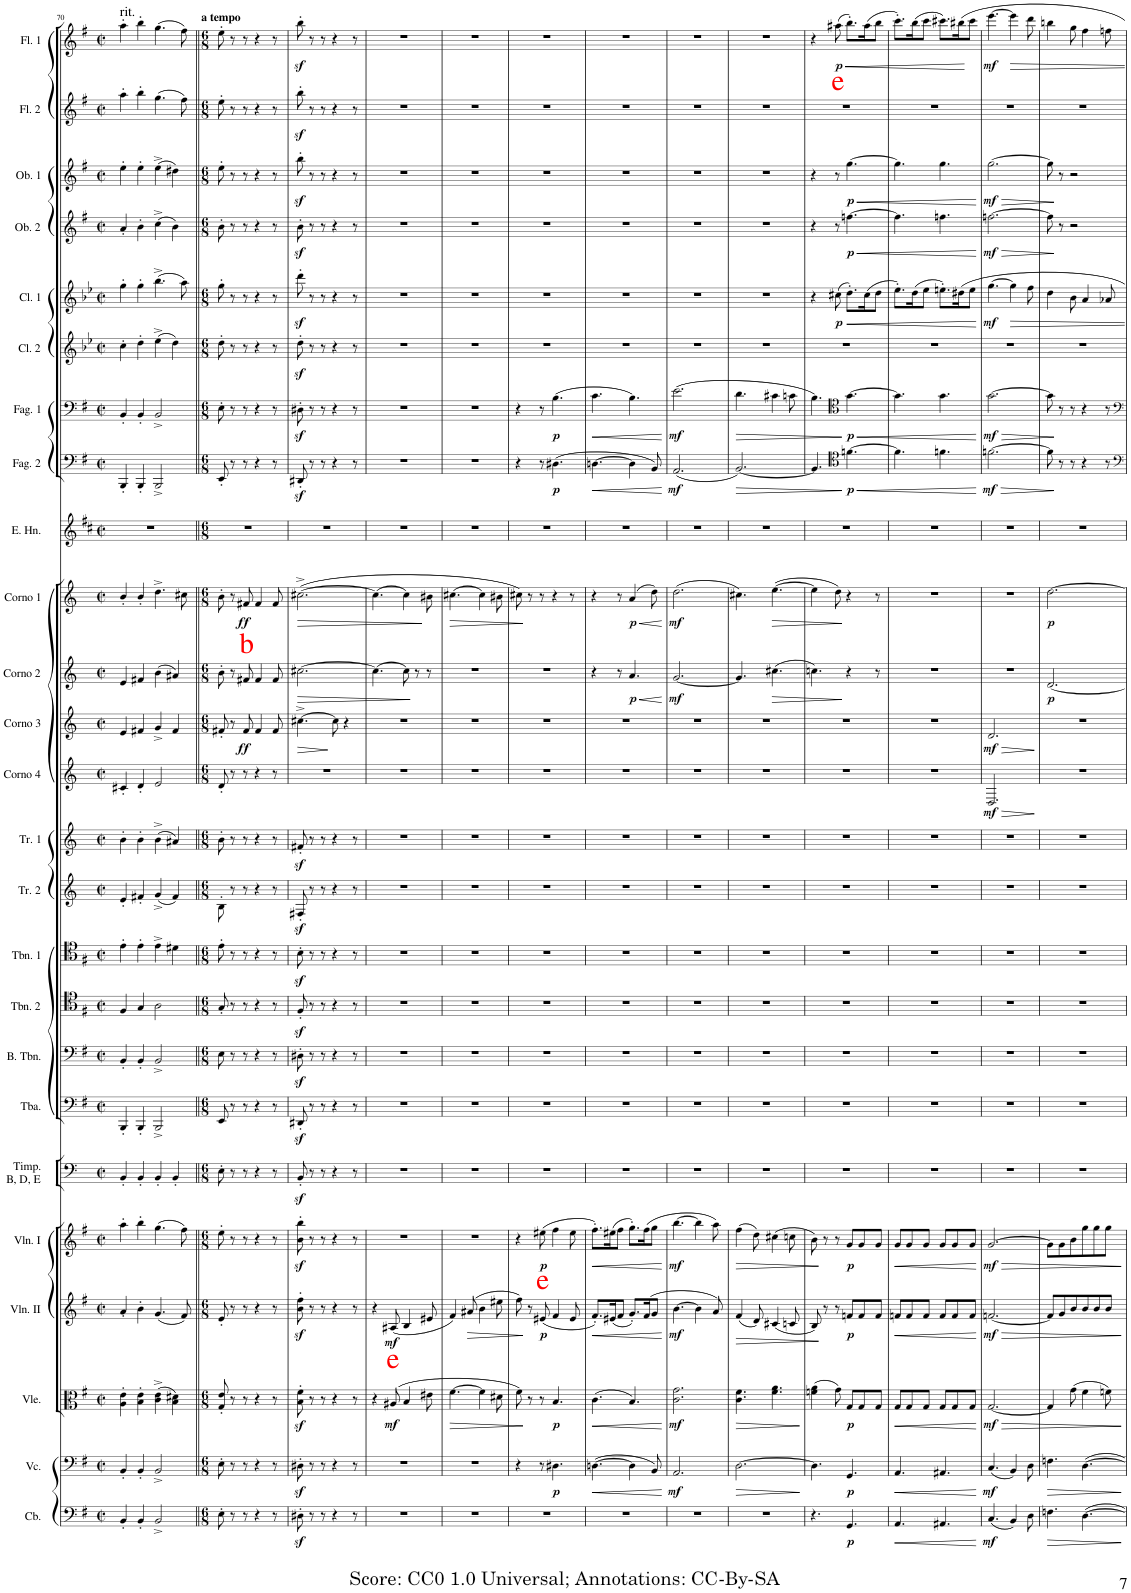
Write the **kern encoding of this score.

**kern	**dynam	**kern	**dynam	**kern	**dynam	**kern	**text	**dynam	**kern	**text	**dynam	**kern	**kern	**kern	**kern	**kern	**kern	**kern	**kern	**dynam	**kern	**dynam	**kern	**dynam	**kern	**text	**dynam	**kern	**kern	**dynam	**kern	**dynam	**kern	**kern	**dynam	**kern	**dynam	**kern	**dynam	**kern	**kern	**text	**dynam
*part25	*part25	*part24	*part24	*part23	*part23	*part22	*part22	*part22	*part21	*part21	*part21	*part20	*part19	*part18	*part17	*part16	*part15	*part14	*part13	*part13	*part12	*part12	*part11	*part11	*part10	*part10	*part10	*part9	*part8	*part8	*part7	*part7	*part6	*part5	*part5	*part4	*part4	*part3	*part3	*part2	*part1	*part1	*part1
*staff25	*staff25	*staff24	*staff24	*staff23	*staff23	*staff22	*staff22	*staff22	*staff21	*staff21	*staff21	*staff20	*staff19	*staff18	*staff17	*staff16	*staff15	*staff14	*staff13	*staff13	*staff12	*staff12	*staff11	*staff11	*staff10	*staff10	*staff10	*staff9	*staff8	*staff8	*staff7	*staff7	*staff6	*staff5	*staff5	*staff4	*staff4	*staff3	*staff3	*staff2	*staff1	*staff1	*staff1
*I"Contrabassi	*	*I"Violoncelli	*	*I"Viole	*	*I"Violini II	*	*	*I"Violini I	*	*	*I"Timpani in B, D und E.	*I"Tuba	*I"Trombone Basso	*I"Trombone Tenore 2	*I"Trombone Tenore 1	*I"Tromba in F 2	*I"Tromba in F 1	*I"Corno in F 4	*	*I"Corno in F 3	*	*I"Corno in F 2	*	*I"Corno in F 1	*	*	*I"English Horn	*I"Fagotto 2	*	*I"Fagotto 1	*	*I"Clarinetto in A 2	*I"Clarinetto in A 1	*	*I"Oboe 2	*	*I"Oboe 1	*	*I"Flauto 2	*I"Flauto 1	*	*
*I'Cb.	*	*I'Vc.	*	*I'Vle.	*	*I'Vln. II	*	*	*I'Vln. I	*	*	*I'Timp. B, D, E	*I'Tba.	*	*I'Tbn. 2	*I'Tbn. 1	*I'Tr. 2	*I'Tr. 1	*I'Corno 4	*	*I'Corno 3	*	*I'Corno 2	*	*I'Corno 1	*	*	*I'E. Hn.	*I'Fag. 2	*	*I'Fag. 1	*	*I'Cl. 2	*I'Cl. 1	*	*I'Ob. 2	*	*I'Ob. 1	*	*I'Fl. 2	*I'Fl. 1	*	*
!!LO:PB:g=z
*clefF4	*	*clefF4	*	*clefC3	*	*clefG2	*	*	*clefG2	*	*	*clefF4	*clefF4	*clefF4	*clefC4	*clefC4	*clefG2	*clefG2	*clefG2	*	*clefG2	*	*clefG2	*	*clefG2	*	*	*clefG2	*clefF4	*	*clefF4	*	*clefG2	*clefG2	*	*clefG2	*	*clefG2	*	*clefG2	*clefG2	*	*
*Trd7c12	*	*	*	*	*	*	*	*	*	*	*	*	*	*	*	*	*Trd-3c-5	*Trd-3c-5	*Trd4c7	*	*Trd4c7	*	*Trd4c7	*	*Trd4c7	*	*	*Trd4c7	*	*	*	*	*Trd2c3	*Trd2c3	*	*	*	*	*	*	*	*	*
*k[f#]	*	*k[f#]	*	*k[f#]	*	*k[f#]	*	*	*k[f#]	*	*	*k[]	*k[f#]	*k[f#]	*k[f#]	*k[f#]	*k[]	*k[]	*k[]	*	*k[]	*	*k[]	*	*k[]	*	*	*k[f#c#]	*k[f#]	*	*k[f#]	*	*k[b-e-]	*k[b-e-]	*	*k[f#]	*	*k[f#]	*	*k[f#]	*k[f#]	*	*
*M2/2	*	*M2/2	*	*M2/2	*	*M2/2	*	*	*M2/2	*	*	*M2/2	*M2/2	*M2/2	*M2/2	*M2/2	*M2/2	*M2/2	*M2/2	*	*M2/2	*	*M2/2	*	*M2/2	*	*	*M2/2	*M2/2	*	*M2/2	*	*M2/2	*M2/2	*	*M2/2	*	*M2/2	*	*M2/2	*M2/2	*	*
*met(c|)	*	*met(c|)	*	*met(c|)	*	*met(c|)	*	*	*met(c|)	*	*	*met(c|)	*met(c|)	*met(c|)	*met(c|)	*met(c|)	*met(c|)	*met(c|)	*met(c|)	*	*met(c|)	*	*met(c|)	*	*met(c|)	*	*	*met(c|)	*met(c|)	*	*met(c|)	*	*met(c|)	*met(c|)	*	*met(c|)	*	*met(c|)	*	*met(c|)	*met(c|)	*	*
=70	=70	=70	=70	=70	=70	=70	=70	=70	=70	=70	=70	=70	=70	=70	=70	=70	=70	=70	=70	=70	=70	=70	=70	=70	=70	=70	=70	=70	=70	=70	=70	=70	=70	=70	=70	=70	=70	=70	=70	=70	=70	=70	=70
4BB'/	.	4BB'/	.	4A\' 4e\'	.	4a'/	.	.	4aa'\	.	.	4BB'/	4BBB'/	4BB'/	4F#'>/	4e'>\	4e'/	4b'\	4c#X'</	.	4e'</	.	4e'>/	.	4b'</	.	.	1r	4BBB'/	.	4BB'/	.	4cc'\	4gg'>\	.	4a'/	.	4ee'\	.	4aa'\	4aa'\	.	.
4BB'/	.	4BB'/	.	4B\' 4e\'	.	4b'\	.	.	4bb'\	.	.	4BB'/	4BBB'/	4BB'/	4G'>/	4e'>\	4f#X'/	4b'\	4d'</	.	4f#X'</	.	4f#X'>/	.	4b'</	.	.	.	4BBB'/	.	4BB'/	.	4dd'\	4gg'>\	.	4b'\	.	4ee'\	.	4bb'\	4bb'\	.	.
2BB^/	.	2BB^/	.	(4c\^ 4e\^	.	(4.g/	.	.	(4.gg\	.	.	4BB'/	2BBB^/	2BB^/	2A\	4e^\	(4g^/	(4b^\	2e/	.	4g^/	.	(4b\	.	4.dd^\	.	.	.	2BBB^/	.	2BB^/	.	(4ee-^\	(4.bb-^\	.	(4cc^\	.	(4ee^\	.	(4.gg\	(4.gg\	.	.
.	.	.	.	4B\ 4d#X\)	.	.	.	.	.	.	.	4BB'/	.	.	.	4d#X\	4f#/)	4a#X/)	.	.	4f#/	.	4a#X/)	.	.	.	.	.	.	.	.	.	4dd\)	.	.	4b\)	.	4dd#X\)	.	.	.	.	.
.	.	.	.	.	.	8f#/)	.	.	8ff#\)	.	.	.	.	.	.	.	.	.	.	.	.	.	.	.	8cc#X\	.	.	.	.	.	.	.	.	8aa\)	.	.	.	.	.	8ff#\)	8ff#\)	.	.
=71	=71	=71	=71	=71	=71	=71	=71	=71	=71	=71	=71	=71	=71	=71	=71	=71	=71	=71	=71	=71	=71	=71	=71	=71	=71	=71	=71	=71	=71	=71	=71	=71	=71	=71	=71	=71	=71	=71	=71	=71	=71	=71	=71
*M6/8	*	*M6/8	*	*M6/8	*	*M6/8	*	*	*M6/8	*	*	*M6/8	*M6/8	*M6/8	*M6/8	*M6/8	*M6/8	*M6/8	*M6/8	*	*M6/8	*	*M6/8	*	*M6/8	*	*	*M6/8	*M6/8	*	*M6/8	*	*M6/8	*M6/8	*	*M6/8	*	*M6/8	*	*M6/8	*M6/8	*	*
8E'\	.	8E'\	.	8G/' 8e/'	.	8e'/	.	.	8ee'\	.	.	8E'\	8EE/	8E\	8G'/	8e'\	8B'\	8b'\	8d'/	.	8f#X'/	.	8b'\	.	8b'\	.	.	2.r	8EE'/	.	8E'\	.	8dd'\	8gg'\	.	8b'\	.	8ee'\	.	8ee'\	8ee'\	.	.
8r	.	8r	.	8r	.	8r	.	.	8r	.	.	8r	8r	8r	8r	8r	8r	8r	8r	.	8r	.	8r	.	8r	.	.	.	8r	.	8r	.	8r	8r	.	8r	.	8r	.	8r	8r	.	.
!	!	!	!	!	!	!	!	!	!	!	!	!	!	!	!	!	!	!	!	!	!	!LO:DY:b	!	!	!	!LO:LY:b:color=#FF0000	!LO:DY:b	!	!	!	!	!	!	!	!	!	!	!	!	!	!	!	!
8r	.	8r	.	8r	.	8r	.	.	8r	.	.	8r	8r	8r	8r	8r	8r	8r	8r	.	8f#/	ff	8f#X/	.	8f#X/	b	ff	.	8r	.	8r	.	8r	8r	.	8r	.	8r	.	8r	8r	.	.
4r	.	4r	.	4r	.	4r	.	.	4r	.	.	4r	4r	4r	4r	4r	4r	4r	4r	.	4f#/	.	4f#/	.	4f#/	.	.	.	4r	.	4r	.	4r	4r	.	4r	.	4r	.	4r	4r	.	.
8r	.	8r	.	8r	.	8r	.	.	8r	.	.	8r	8r	8r	8r	8r	8r	8r	8r	.	8f#/	.	8f#/	.	8f#/	.	.	.	8r	.	8r	.	8r	8r	.	8r	.	8r	.	8r	8r	.	.
=72	=72	=72	=72	=72	=72	=72	=72	=72	=72	=72	=72	=72	=72	=72	=72	=72	=72	=72	=72	=72	=72	=72	=72	=72	=72	=72	=72	=72	=72	=72	=72	=72	=72	=72	=72	=72	=72	=72	=72	=72	=72	=72	=72
!	!	!	!	!	!	!	!	!	!	!	!	!	!	!	!	!	!	!	!	!	!	!LO:HP:b	!	!LO:HP:b	!	!	!LO:HP:b	!	!	!	!	!	!	!	!	!	!	!	!	!	!	!	!
8D#Xz<'\	.	8D#Xz<'\	.	8B\z<' 8f#\z<'	.	8b\z<' 8ff#\z<'	.	.	8b\z<' 8bb\z<'	.	.	8BBz<'/	8DD#Xz<'/	8D#Xz<'\	8F#z<'/	8Bz<'\	8F#Xz<'/	8f#Xz<'/	2.r	.	[4.cc#X^\	>	[2.cc#X\	>	([2.cc#X^\	.	>	2.r	8DD#Xz<'/	.	8D#Xz<'\	.	8ddz<'\	8dddz<'\	.	8bz<'\	.	8bbz<'\	.	8bbz<'\	8bbz<'\	.	.
8r	.	8r	.	8r	.	8r	.	.	8r	.	.	8r	8r	8r	8r	8r	8r	8r	.	.	.	.	.	.	.	.	.	.	8r	.	8r	.	8r	8r	.	8r	.	8r	.	8r	8r	.	.
8r	.	8r	.	8r	.	8r	.	.	8r	.	.	8r	8r	8r	8r	8r	8r	8r	.	.	.	.	.	.	.	.	.	.	8r	.	8r	.	8r	8r	.	8r	.	8r	.	8r	8r	.	.
4r	.	4r	.	4r	.	4r	.	.	4r	.	.	4r	4r	4r	4r	4r	4r	4r	.	.	8cc#\]	]	.	.	.	.	.	.	4r	.	4r	.	4r	4r	.	4r	.	4r	.	4r	4r	.	.
.	.	.	.	.	.	.	.	.	.	.	.	.	.	.	.	.	.	.	.	.	4r	.	.	.	.	.	.	.	.	.	.	.	.	.	.	.	.	.	.	.	.	.	.
8r	.	8r	.	8r	.	8r	.	.	8r	.	.	8r	8r	8r	8r	8r	8r	8r	.	.	.	.	.	.	.	.	.	.	8r	.	8r	.	8r	8r	.	8r	.	8r	.	8r	8r	.	.
=73	=73	=73	=73	=73	=73	=73	=73	=73	=73	=73	=73	=73	=73	=73	=73	=73	=73	=73	=73	=73	=73	=73	=73	=73	=73	=73	=73	=73	=73	=73	=73	=73	=73	=73	=73	=73	=73	=73	=73	=73	=73	=73	=73
2.r	.	2.r	.	4r	.	4r	.	.	2.r	.	.	2.r	2.r	2.r	2.r	2.r	2.r	2.r	2.r	.	2.r	.	4.cc#\_	.	4.cc#\_	.	.	2.r	2.r	.	2.r	.	2.r	2.r	.	2.r	.	2.r	.	2.r	2.r	.	.
!	!	!	!	!	!LO:DY:b	!	!LO:LY:b:color=#FF0000	!LO:DY:b	!	!	!	!	!	!	!	!	!	!	!	!	!	!	!	!	!	!	!	!	!	!	!	!	!	!	!	!	!	!	!	!	!	!	!
.	.	.	.	(8A#X/	mf	(8A#X/	e	mf	.	.	.	.	.	.	.	.	.	.	.	.	.	.	.	.	.	.	.	.	.	.	.	.	.	.	.	.	.	.	.	.	.	.	.
.	.	.	.	4B/	.	4B/	.	.	.	.	.	.	.	.	.	.	.	.	.	.	.	.	8cc#\]	.	4cc#\]	.	.	.	.	.	.	.	.	.	.	.	.	.	.	.	.	.	.
.	.	.	.	.	.	.	.	.	.	.	.	.	.	.	.	.	.	.	.	.	.	.	8r	]	.	.	.	.	.	.	.	.	.	.	.	.	.	.	.	.	.	.	.
.	.	.	.	8e#X\	.	8e#X/	.	.	.	.	.	.	.	.	.	.	.	.	.	.	.	.	8r	.	8b#X\	.	]	.	.	.	.	.	.	.	.	.	.	.	.	.	.	.	.
=74	=74	=74	=74	=74	=74	=74	=74	=74	=74	=74	=74	=74	=74	=74	=74	=74	=74	=74	=74	=74	=74	=74	=74	=74	=74	=74	=74	=74	=74	=74	=74	=74	=74	=74	=74	=74	=74	=74	=74	=74	=74	=74	=74
!	!	!	!	!	!LO:HP:b	!	!	!	!	!	!	!	!	!	!	!	!	!	!	!	!	!	!	!	!	!	!LO:HP:b	!	!	!	!	!	!	!	!	!	!	!	!	!	!	!	!
2.r	.	2.r	.	[4.f#\	>	4f#/)	.	.	2.r	.	.	2.r	2.r	2.r	2.r	2.r	2.r	2.r	2.r	.	2.r	.	2.r	.	[4.cc#X\	.	>	2.r	2.r	.	2.r	.	2.r	2.r	.	2.r	.	2.r	.	2.r	2.r	.	.
!	!	!	!	!	!	!	!	!LO:HP:b	!	!	!	!	!	!	!	!	!	!	!	!	!	!	!	!	!	!	!	!	!	!	!	!	!	!	!	!	!	!	!	!	!	!	!
.	.	.	.	.	.	(8a#X/	.	>	.	.	.	.	.	.	.	.	.	.	.	.	.	.	.	.	.	.	.	.	.	.	.	.	.	.	.	.	.	.	.	.	.	.	.
.	.	.	.	4f#\]	.	4b\	.	.	.	.	.	.	.	.	.	.	.	.	.	.	.	.	.	.	4cc#\]	.	.	.	.	.	.	.	.	.	.	.	.	.	.	.	.	.	.
.	.	.	.	8d#X\	.	8ee#X\	.	.	.	.	.	.	.	.	.	.	.	.	.	.	.	.	.	.	8b#X\	.	.	.	.	.	.	.	.	.	.	.	.	.	.	.	.	.	.
=75	=75	=75	=75	=75	=75	=75	=75	=75	=75	=75	=75	=75	=75	=75	=75	=75	=75	=75	=75	=75	=75	=75	=75	=75	=75	=75	=75	=75	=75	=75	=75	=75	=75	=75	=75	=75	=75	=75	=75	=75	=75	=75	=75
2.r	.	4r	.	8f#\)	.	8ff#\)	.	.	4r	.	.	2.r	2.r	2.r	2.r	2.r	2.r	2.r	2.r	.	2.r	.	2.r	.	8cc#X\)	.	.	2.r	4r	.	4r	.	2.r	2.r	.	2.r	.	2.r	.	2.r	2.r	.	.
.	.	.	.	8r	]	8r	.	]	.	.	.	.	.	.	.	.	.	.	.	.	.	.	.	.	8r	.	]	.	.	.	.	.	.	.	.	.	.	.	.	.	.	.	.
!	!	!	!	!	!	!	!	!LO:DY:b	!	!LO:LY:b:color=#FF0000	!LO:DY:b	!	!	!	!	!	!	!	!	!	!	!	!	!	!	!	!	!	!	!	!	!	!	!	!	!	!	!	!	!	!	!	!
.	.	8r	.	8r	.	(8e#X/	.	p	(8ee#X\	e	p	.	.	.	.	.	.	.	.	.	.	.	.	.	8r	.	.	.	8r	.	8r	.	.	.	.	.	.	.	.	.	.	.	.
!	!	!	!LO:DY:b	!	!LO:DY:b	!	!	!	!	!	!	!	!	!	!	!	!	!	!	!	!	!	!	!	!	!	!	!	!	!LO:DY:b	!	!LO:DY:b	!	!	!	!	!	!	!	!	!	!	!
.	.	4.D#X\	p	4.B/	p	4f#/	.	.	4ff#\	.	.	.	.	.	.	.	.	.	.	.	.	.	.	.	4r	.	.	.	(4.D#X\	p	(4.B\	p	.	.	.	.	.	.	.	.	.	.	.
.	.	.	.	.	.	8e#/	.	.	8ee#\	.	.	.	.	.	.	.	.	.	.	.	.	.	.	.	8r	.	.	.	.	.	.	.	.	.	.	.	.	.	.	.	.	.	.
=76	=76	=76	=76	=76	=76	=76	=76	=76	=76	=76	=76	=76	=76	=76	=76	=76	=76	=76	=76	=76	=76	=76	=76	=76	=76	=76	=76	=76	=76	=76	=76	=76	=76	=76	=76	=76	=76	=76	=76	=76	=76	=76	=76
!	!	!	!LO:HP:b	!	!LO:HP:b	!	!	!LO:HP:b	!	!	!LO:HP:b	!	!	!	!	!	!	!	!	!	!	!	!	!	!	!	!	!	!	!LO:HP:b	!	!LO:HP:b	!	!	!	!	!	!	!	!	!	!	!
2.r	.	([4.Dn\	<	(4.c\	<	8.f#'/L)	.	<	8.ff#'\L)	.	<	2.r	2.r	2.r	2.r	2.r	2.r	2.r	2.r	.	2.r	.	4r	.	4r	.	.	2.r	[4.Dn\	<	4.c\	<	2.r	2.r	.	2.r	.	2.r	.	2.r	2.r	.	.
.	.	.	.	.	.	(16e#X/K	.	.	(16ee#X\K	.	.	.	.	.	.	.	.	.	.	.	.	.	.	.	.	.	.	.	.	.	.	.	.	.	.	.	.	.	.	.	.	.	.
.	.	.	.	.	.	8f#/J	.	.	8ff#\J	.	.	.	.	.	.	.	.	.	.	.	.	.	8r	.	8r	.	.	.	.	.	.	.	.	.	.	.	.	.	.	.	.	.	.
!	!	!	!	!	!	!	!	!	!	!	!	!	!	!	!	!	!	!	!	!	!	!	!	!LO:HP:b	!	!	!LO:HP:b	!	!	!	!	!	!	!	!	!	!	!	!	!	!	!	!
!	!	!	!	!	!	!	!	!	!	!	!	!	!	!	!	!	!	!	!	!	!	!	!	!LO:DY:n=1:b	!	!	!LO:DY:n=1:b	!	!	!	!	!	!	!	!	!	!	!	!	!	!	!	!
.	.	4D\]	.	4.B/)	.	8.g'/L)	.	.	8.gg'\L)	.	.	.	.	.	.	.	.	.	.	.	.	.	4.a/	< p	(4a/	.	< p	.	4D\]	.	4.B\)	.	.	.	.	.	.	.	.	.	.	.	.
.	.	.	.	.	.	(16f#/K	.	.	(16ff#\K	.	.	.	.	.	.	.	.	.	.	.	.	.	.	.	.	.	.	.	.	.	.	.	.	.	.	.	.	.	.	.	.	.	.
.	.	8BB/)	.	.	.	8g/J	.	.	8gg\J	.	.	.	.	.	.	.	.	.	.	.	.	.	.	.	8dd\)	.	.	.	8BB/)	.	.	.	.	.	.	.	.	.	.	.	.	.	.
.	.	.	[	.	[	.	.	[	.	.	[	.	.	.	.	.	.	.	.	.	.	.	.	[	.	.	[	.	.	[	.	[	.	.	.	.	.	.	.	.	.	.	.
=77	=77	=77	=77	=77	=77	=77	=77	=77	=77	=77	=77	=77	=77	=77	=77	=77	=77	=77	=77	=77	=77	=77	=77	=77	=77	=77	=77	=77	=77	=77	=77	=77	=77	=77	=77	=77	=77	=77	=77	=77	=77	=77	=77
!	!	!	!LO:DY:b	!	!LO:DY:b	!	!	!LO:DY:b	!	!	!LO:DY:b	!	!	!	!	!	!	!	!	!	!	!	!	!LO:DY:b	!	!	!LO:DY:b	!	!	!LO:DY:b	!	!LO:DY:b	!	!	!	!	!	!	!	!	!	!	!
2.r	.	2.AA/	mf	2.c\ 2.g\	mf	[4.b\	.	mf	[4.bb\	.	mf	2.r	2.r	2.r	2.r	2.r	2.r	2.r	2.r	.	2.r	.	[2.g/	mf	(2.dd\	.	mf	2.r	(2.AA/	mf	(2.e\	mf	2.r	2.r	.	2.r	.	2.r	.	2.r	2.r	.	.
.	.	.	.	.	.	4b\]	.	.	4bb\]	.	.	.	.	.	.	.	.	.	.	.	.	.	.	.	.	.	.	.	.	.	.	.	.	.	.	.	.	.	.	.	.	.	.
.	.	.	.	.	.	8a/)	.	.	8aa\)	.	.	.	.	.	.	.	.	.	.	.	.	.	.	.	.	.	.	.	.	.	.	.	.	.	.	.	.	.	.	.	.	.	.
=78	=78	=78	=78	=78	=78	=78	=78	=78	=78	=78	=78	=78	=78	=78	=78	=78	=78	=78	=78	=78	=78	=78	=78	=78	=78	=78	=78	=78	=78	=78	=78	=78	=78	=78	=78	=78	=78	=78	=78	=78	=78	=78	=78
!	!	!	!LO:HP:b	!	!LO:HP:b	!	!	!LO:HP:b	!	!	!LO:HP:b	!	!	!	!	!	!	!	!	!	!	!	!	!	!	!	!	!	!	!LO:HP:b	!	!LO:HP:b	!	!	!	!	!	!	!	!	!	!	!
2.r	.	[2.D\	>	4.c\ 4.f#\	>	(4f#/	.	>	(4ff#\	.	>	2.r	2.r	2.r	2.r	2.r	2.r	2.r	2.r	.	2.r	.	4.g/]	.	4.cc#X\)	.	.	2.r	[2.BB/)	>	4.d\	>	2.r	2.r	.	2.r	.	2.r	.	2.r	2.r	.	.
.	.	.	.	.	.	8d/)	.	.	8dd\)	.	.	.	.	.	.	.	.	.	.	.	.	.	.	.	.	.	.	.	.	.	.	.	.	.	.	.	.	.	.	.	.	.	.
!	!	!	!	!	!	!	!	!	!	!	!	!	!	!	!	!	!	!	!	!	!	!	!	!LO:HP:b	!	!	!LO:HP:b	!	!	!	!	!	!	!	!	!	!	!	!	!	!	!	!
.	.	.	.	4.f#\ 4.a\	.	(4c#X/	.	.	(4cc#X\	.	.	.	.	.	.	.	.	.	.	.	.	.	(4.cc#X\	>	([4.ee\	.	>	.	.	.	4c#X\	.	.	.	.	.	.	.	.	.	.	.	.
.	.	.	.	.	.	8cn/	.	.	8ccn\	.	.	.	.	.	.	.	.	.	.	.	.	.	.	.	.	.	.	.	.	.	8cn\	.	.	.	.	.	.	.	.	.	.	.	.
.	.	.	]	.	]	.	.	.	.	.	.	.	.	.	.	.	.	.	.	.	.	.	.	.	.	.	.	.	.	.	.	.	.	.	.	.	.	.	.	.	.	.	.
=79	=79	=79	=79	=79	=79	=79	=79	=79	=79	=79	=79	=79	=79	=79	=79	=79	=79	=79	=79	=79	=79	=79	=79	=79	=79	=79	=79	=79	=79	=79	=79	=79	=79	=79	=79	=79	=79	=79	=79	=79	=79	=79	=79
4.r	.	4.D\]	.	(4fn\ 4a\	.	8B/)	.	.	8b\)	.	.	2.r	2.r	2.r	2.r	2.r	2.r	2.r	2.r	.	2.r	.	4.ccn\)	.	4ee\]	.	.	2.r	4.BB/]	.	4.B\)	.	2.r	4r	.	4r	.	4r	.	2.r	4r	.	.
.	.	.	.	.	.	8r	.	]	8r	.	]	.	.	.	.	.	.	.	.	.	.	.	.	.	.	.	.	.	.	.	.	.	.	.	.	.	.	.	.	.	.	.	.
!	!	!	!	!	!	!	!	!	!	!	!	!	!	!	!	!	!	!	!	!	!	!	!	!	!	!	!	!	!	!	!	!	!	!	!LO:DY:b	!	!	!	!	!	!	!LO:LY:b:color=#FF0000	!LO:HP:b
!	!	!	!	!	!	!	!	!	!	!	!	!	!	!	!	!	!	!	!	!	!	!	!	!	!	!	!	!	!	!	!	!	!	!	!	!	!	!	!	!	!	!	!LO:DY:n=1:b
.	.	.	.	8g\)	.	8r	.	.	8r	.	.	.	.	.	.	.	.	.	.	.	.	.	.	.	8dd\)	.	.	.	.	.	.	.	.	(8cc#X\	p	8r	.	8r	.	.	(8aa#X\	e	< p
*	*	*	*	*	*	*	*	*	*	*	*	*	*	*	*	*	*	*	*	*	*	*	*	*	*	*	*	*	*clefC4	*	*clefC4	*	*	*	*	*	*	*	*	*	*	*	*
!	!LO:DY:b	!	!LO:DY:b	!	!LO:DY:b	!	!	!LO:DY:b	!	!	!LO:DY:b	!	!	!	!	!	!	!	!	!	!	!	!	!	!	!	!	!	!	!LO:HP:n=1:b	!	!LO:HP:n=1:b	!	!	!LO:HP:b	!	!LO:HP:b	!	!LO:HP:b	!	!	!	!
!	!	!	!	!	!	!	!	!	!	!	!	!	!	!	!	!	!	!	!	!	!	!	!	!	!	!	!	!	!	!LO:DY:n=1:b	!	!LO:DY:n=1:b	!	!	!	!	!LO:DY:n=1:b	!	!LO:DY:n=1:b	!	!	!	!
4.GG/	p	4.GG/	p	8G/L	p	8fn/L	.	p	8g/L	.	p	.	.	.	.	.	.	.	.	.	.	.	4r	]	4r	.	]	.	[4.fn\	] < p	[4.g\	] < p	.	8.dd'\L)	<	[4.ffn\	< p	[4.gg\	< p	.	8.bb'\L)	.	.
.	.	.	.	8G/	.	8f/	.	.	8g/	.	.	.	.	.	.	.	.	.	.	.	.	.	.	.	.	.	.	.	.	.	.	.	.	.	.	.	.	.	.	.	.	.	.
.	.	.	.	.	.	.	.	.	.	.	.	.	.	.	.	.	.	.	.	.	.	.	.	.	.	.	.	.	.	.	.	.	.	(16cc#\K	.	.	.	.	.	.	(16aa#\K	.	.
.	.	.	.	8G/J	.	8f/J	.	.	8g/J	.	.	.	.	.	.	.	.	.	.	.	.	.	8r	.	8r	.	.	.	.	.	.	.	.	8dd\J	.	.	.	.	.	.	8bb\J	.	.
=80	=80	=80	=80	=80	=80	=80	=80	=80	=80	=80	=80	=80	=80	=80	=80	=80	=80	=80	=80	=80	=80	=80	=80	=80	=80	=80	=80	=80	=80	=80	=80	=80	=80	=80	=80	=80	=80	=80	=80	=80	=80	=80	=80
!	!LO:HP:b	!	!LO:HP:b	!	!LO:HP:b	!	!	!LO:HP:b	!	!	!LO:HP:b	!	!	!	!	!	!	!	!	!	!	!	!	!	!	!	!	!	!	!	!	!	!	!	!	!	!	!	!	!	!	!	!
4.AA/	<	4.AA/	<	8G/L	<	8fn/L	.	<	8g/L	.	<	2.r	2.r	2.r	2.r	2.r	2.r	2.r	2.r	.	2.r	.	2.r	.	2.r	.	.	2.r	4.f\]	.	4.g\]	.	2.r	8.ee-'\L)	.	4.ff\]	.	4.gg\]	.	2.r	8.ccc'\L)	.	.
.	.	.	.	8G/	.	8f/	.	.	8g/	.	.	.	.	.	.	.	.	.	.	.	.	.	.	.	.	.	.	.	.	.	.	.	.	.	.	.	.	.	.	.	.	.	.
.	.	.	.	.	.	.	.	.	.	.	.	.	.	.	.	.	.	.	.	.	.	.	.	.	.	.	.	.	.	.	.	.	.	(16dd\K	.	.	.	.	.	.	(16bb\K	.	.
.	.	.	.	8G/J	.	8f/J	.	.	8g/J	.	.	.	.	.	.	.	.	.	.	.	.	.	.	.	.	.	.	.	.	.	.	.	.	8ee-\J	.	.	.	.	.	.	8ccc\J	.	.
4.AA#X/	.	4.AA#X/	.	8G/L	.	8f/L	.	.	8g/L	.	.	.	.	.	.	.	.	.	.	.	.	.	.	.	.	.	.	.	4.fn\	.	4.g\	.	.	8.een'\L)	.	4.ffn\	.	4.gg\	.	.	8.ccc#X\L)	.	.
.	.	.	.	8G/	.	8f/	.	.	8g/	.	.	.	.	.	.	.	.	.	.	.	.	.	.	.	.	.	.	.	.	.	.	.	.	.	.	.	.	.	.	.	.	.	.
.	.	.	.	.	.	.	.	.	.	.	.	.	.	.	.	.	.	.	.	.	.	.	.	.	.	.	.	.	.	.	.	.	.	16dd#X\K	.	.	.	.	.	.	16bb#X\K	.	.
.	.	.	.	8G/J	.	8f/J	.	.	8g/J	.	.	.	.	.	.	.	.	.	.	.	.	.	.	.	.	.	.	.	.	.	.	.	.	8ee\J	.	.	.	.	.	.	8ccc#\J	.	[
.	[	.	[	.	[	.	.	[	.	.	[	.	.	.	.	.	.	.	.	.	.	.	.	.	.	.	.	.	.	[	.	[	.	.	[	.	[	.	[	.	.	.	.
=81	=81	=81	=81	=81	=81	=81	=81	=81	=81	=81	=81	=81	=81	=81	=81	=81	=81	=81	=81	=81	=81	=81	=81	=81	=81	=81	=81	=81	=81	=81	=81	=81	=81	=81	=81	=81	=81	=81	=81	=81	=81	=81	=81
!	!LO:DY:b	!	!LO:DY:b	!	!LO:HP:b	!	!	!LO:HP:b	!	!	!LO:HP:b	!	!	!	!	!	!	!	!	!LO:HP:b	!	!LO:HP:b	!	!	!	!	!	!	!	!LO:HP:b	!	!LO:HP:b	!	!	!	!	!LO:HP:b	!	!LO:HP:b	!	!	!	!
!	!	!	!	!	!LO:DY:n=1:b	!	!	!LO:DY:n=1:b	!	!	!LO:DY:n=1:b	!	!	!	!	!	!	!	!	!LO:DY:n=1:b	!	!LO:DY:n=1:b	!	!	!	!	!	!	!	!LO:DY:n=1:b	!	!LO:DY:n=1:b	!	!	!LO:DY:b	!	!LO:DY:n=1:b	!	!LO:DY:n=1:b	!	!	!	!LO:DY:b
(4.C/	mf	(4.C/	mf	[2.G/	> mf	[2.fn/	.	> mf	[2.g/	.	> mf	2.r	2.r	2.r	2.r	2.r	2.r	2.r	2.D/	> mf	2.d/	> mf	2.r	.	2.r	.	.	2.r	[2.fn\	> mf	[2.g\	> mf	2.r	[4.gg\	mf	[2.ffn\	> mf	[2.gg\	> mf	2.r	[4.eee\	.	mf
4BB/)	.	4BB/)	.	.	.	.	.	.	.	.	.	.	.	.	.	.	.	.	.	.	.	.	.	.	.	.	.	.	.	.	.	.	.	4gg\]	.	.	.	.	.	.	4eee\]	.	.
8D\	.	8D\	.	.	.	.	.	.	.	.	.	.	.	.	.	.	.	.	.	.	.	.	.	.	.	.	.	.	.	.	.	.	.	8ff\	.	.	.	.	.	.	8ddd\	.	.
.	.	.	.	.	.	.	.	.	.	.	.	.	.	.	.	.	.	.	.	]	.	]	.	.	.	.	.	.	.	.	.	.	.	.	.	.	.	.	.	.	.	.	.
=82	=82	=82	=82	=82	=82	=82	=82	=82	=82	=82	=82	=82	=82	=82	=82	=82	=82	=82	=82	=82	=82	=82	=82	=82	=82	=82	=82	=82	=82	=82	=82	=82	=82	=82	=82	=82	=82	=82	=82	=82	=82	=82	=82
!	!LO:HP:b	!	!LO:HP:b	!	!	!	!	!	!	!	!	!	!	!	!	!	!	!	!	!	!	!	!	!LO:DY:b	!	!	!LO:DY:b	!	!	!	!	!	!	!	!	!	!	!	!	!	!	!	!
4.Fn\	>	4.Fn\	>	4G/]	.	8f/L]	.	.	8g\L]	.	.	2.r	2.r	2.r	2.r	2.r	2.r	2.r	2.r	.	2.r	.	[2.d/	p	[2.dd\	.	p	2.r	8f\]	.	8g\]	.	2.r	4dd\	.	8ff\]	.	8gg\]	.	2.r	4bbn\	.	.
.	.	.	.	.	.	8g/	.	.	8g\	.	.	.	.	.	.	.	.	.	.	.	.	.	.	.	.	.	.	.	8r	]	8r	]	.	.	.	8r	]	8r	]	.	.	.	.
.	.	.	.	(8g\	.	8b/	.	.	8b\	.	.	.	.	.	.	.	.	.	.	.	.	.	.	.	.	.	.	.	8r	.	8r	.	.	8b-\	.	2r	.	2r	.	.	8gg\	.	.
[4.D\	.	[4.D\	.	4f#\	.	8b/	.	.	8gg\	.	.	.	.	.	.	.	.	.	.	.	.	.	.	.	.	.	.	.	4r	.	4r	.	.	4a/	.	.	.	.	.	.	4ff#\	.	.
.	.	.	.	.	.	8b/	.	.	8gg\	.	.	.	.	.	.	.	.	.	.	.	.	.	.	.	.	.	.	.	.	.	.	.	.	.	.	.	.	.	.	.	.	.	.
.	.	.	.	8fn\)	.	8b/J	.	.	8gg\J	.	.	.	.	.	.	.	.	.	.	.	.	.	.	.	.	.	.	.	8r	.	8r	.	.	8a-X/	.	.	.	.	.	.	8ffn\	.	.
.	]	.	]	.	]	.	.	]	.	.	]	.	.	.	.	.	.	.	.	.	.	.	.	.	.	.	.	.	.	.	.	.	.	.	.	.	.	.	.	.	.	.	.
=	=	=	=	=	=	=	=	=	=	=	=	=	=	=	=	=	=	=	=	=	=	=	=	=	=	=	=	=	=	=	=	=	=	=	=	=	=	=	=	=	=	=	=
*-	*-	*-	*-	*-	*-	*-	*-	*-	*-	*-	*-	*-	*-	*-	*-	*-	*-	*-	*-	*-	*-	*-	*-	*-	*-	*-	*-	*-	*-	*-	*-	*-	*-	*-	*-	*-	*-	*-	*-	*-	*-	*-	*-
